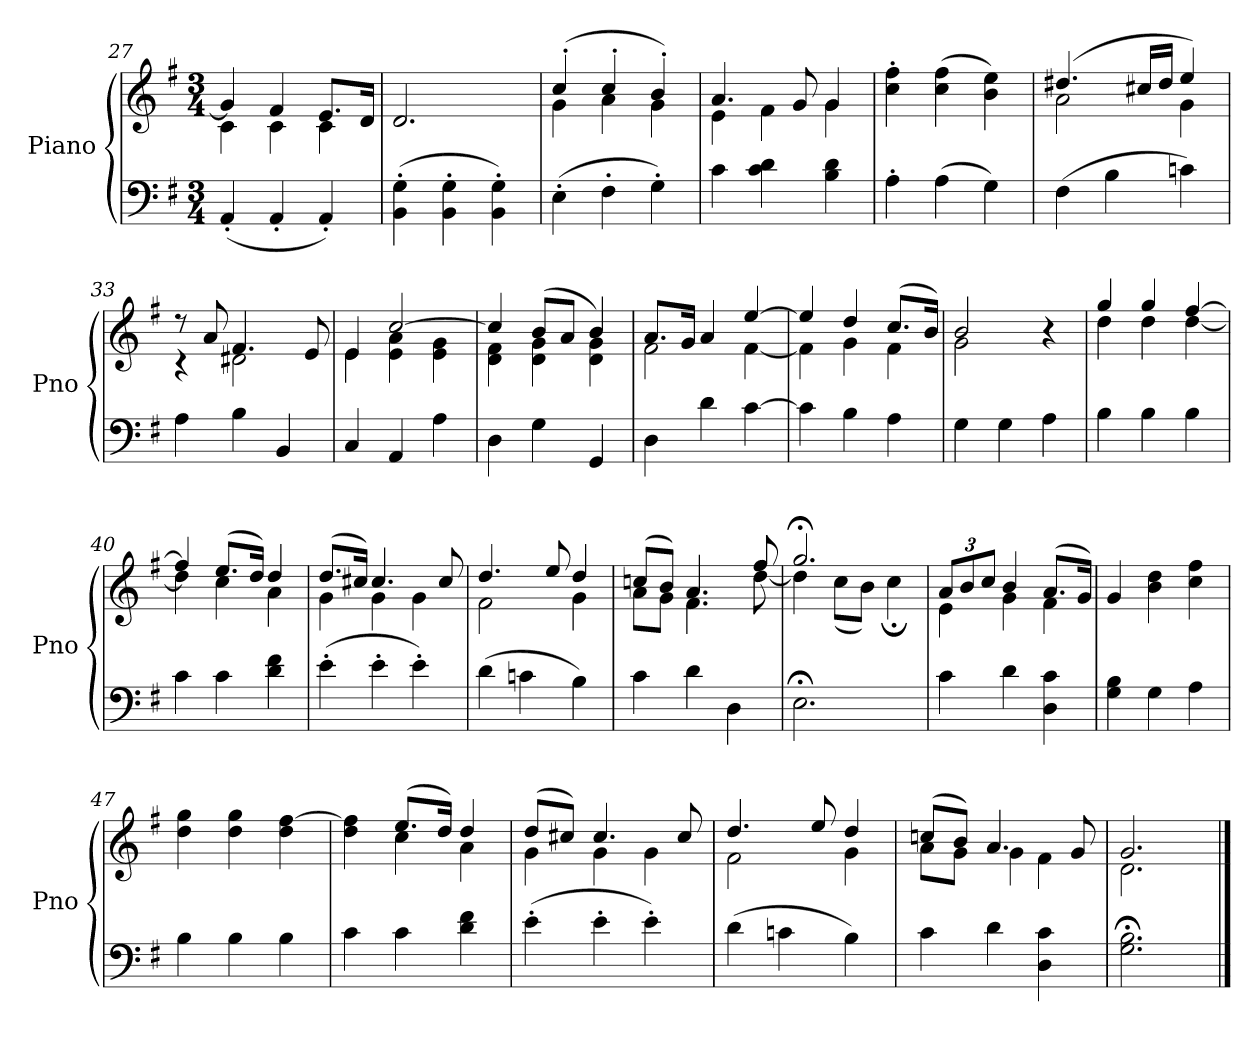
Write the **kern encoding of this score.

**kern	**kern
*part1	*part1
*staff2	*staff1
*I"Piano	*
*I'Pno	*
*clefF4	*clefG2
*k[f#]	*k[f#]
*M3/4	*M3/4
=27	=27
*	*^
(4AA'/	4g/]	4c\
4AA'/	4f#/	4c\
4AA'/)	8.e/L	4c\
.	16d/Jk	.
*	*v	*v
=28	=28
(4BB'\ 4G'\	2.d/
4BB'\ 4G'\	.
4BB'\ 4G'\)	.
=29	=29
*	*^
(4E'\	(4cc'/	4g\
4F#'\	4cc'/	4a\
4G'\)	4b'/)	4g\
=30	=30	=30
4c\	4.a/	4e\
4c\ 4d\	.	4f#\
.	8g/	.
4B\ 4d\	4g/	4g\
*	*v	*v
=31	=31
4A'\	4cc'\ 4ff#'\
(4A\	(4cc\ 4ff#\
4G\)	4b\ 4ee\)
=32	=32
*	*^
(4F#\	(4.dd#X/	2a\
4B\	.	.
.	16cc#X/LL	.
.	16dd#/JJ	.
4cn\)	4ee/)	4g\
=33	=33	=33
4A\	8r	4r
.	8a/	.
4B\	4.f#/	2d#X\
4BB/	.	.
.	8e/	.
=34	=34	=34
4C/	4e/	4e\
4AA/	[2cc/	4e\ 4a\
4A\	.	4e\ 4g\
=35	=35	=35
4D\	4cc/]	4d\ 4f#\
4G\	(8b/L	4d\ 4g\
.	8a/J	.
4GG/	4b/)	4d\ 4g\
=36	=36	=36
4D\	8.a/L	2f#\
.	16g/Jk	.
4d\	4a/	.
[4c\	[4ee/	[4f#\
=37	=37	=37
4c\]	4ee/]	4f#\]
4B\	4dd/	4g\
4A\	(8.cc/L	4f#\
.	16b/Jk)	.
=38	=38	=38
4G\	2b/	2g\
4G\	.	.
4A\	4r	4ryy
=39	=39	=39
4B\	4gg/	4dd\
4B\	4gg/	4dd\
4B\	[4ff#/	[4dd\
=40	=40	=40
4c\	4ff#/]	4dd\]
4c\	(8.ee/L	4cc\
.	16dd/Jk)	.
4d\ 4f#\	4dd/	4a\
=41	=41	=41
(4e'\	(8.dd/L	4g\
.	16cc#X/Jk)	.
4e'\	4.cc#/	4g\
4e'\)	.	4g\
.	8cc#/	.
=42	=42	=42
(4d\	4.dd/	2f#\
4cn\	.	.
.	8ee/	.
4B\)	4dd/	4g\
=43	=43	=43
4c\	(8ccn/L	8a\L
.	8b/J)	8g\J
4d\	4.a/	4.f#\
4D\	.	.
.	8ff#/	[8dd\
=44	=44	=44
2.E;<\	2.gg;</	4dd\]
.	.	(8cc\L
.	.	8b\J)
.	.	4cc;<\
=45	=45	=45
4c\	12a/L	4e\
.	12b/	.
.	12cc/J	.
4d\	4b/	4g\
4D\ 4c\	(8.a/L	4f#\
.	16g/Jk)	.
*	*v	*v
=46	=46
4G\ 4B\	4g/
4G\	4b\ 4dd\
4A\	4cc\ 4ff#\
=47	=47
4B\	4dd\ 4gg\
4B\	4dd\ 4gg\
4B\	4dd\ [4ff#\
=48	=48
*	*^
4c\	4dd\ 4ff#]\	4ryy
4c\	(8.ee/L	4cc\
.	16dd/Jk)	.
4d\ 4f#\	4dd/	4a\
=49	=49	=49
(4e'\	(8dd/L	4g\
.	8cc#X/J)	.
4e'\	4.cc#/	4g\
4e'\)	.	4g\
.	8cc#/	.
=50	=50	=50
(4d\	4.dd/	2f#\
4cn\	.	.
.	8ee/	.
4B\)	4dd/	4g\
=51	=51	=51
4c\	(8ccn/L	8a\L
.	8b/J)	8g\J
4d\	4.a/	4g\
4D\ 4c\	.	4f#\
.	8g/	.
=52	=52	=52
2.G;<\ 2.B;<\	2.g/	2.d\
*	*v	*v
==	==
*-	*-
